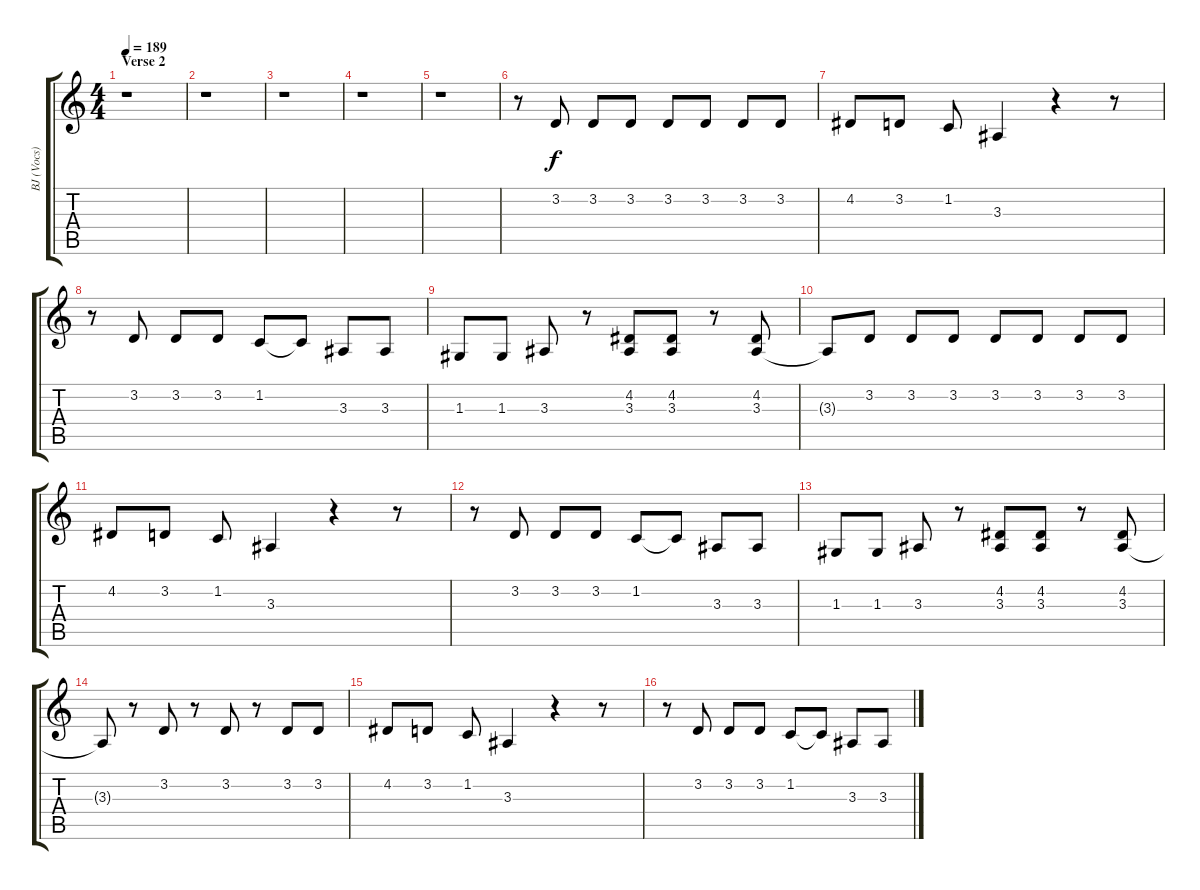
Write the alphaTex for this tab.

\track ("BJ (Vocs) MD (BackVocs)" "BJ (Vocs) ") {instrument tenorsax}
\staff {score tabs}
\tuning (E4 B3 G3 D3 A2 E2) {hide}
\ts (4 4)
\section ("" "Verse 2")
\tempo 189
\clef g2
\ks c
r.1{dy f} |
r.1 |
r.1 |
r.1 |
r.1 |
r.8 3.2.8 3.2.8 3.2.8 3.2.8 3.2.8 3.2.8 3.2.8 |
4.2.8 3.2.8 1.2.8 3.3.4 r.4 r.8 |
r.8 3.2.8 3.2.8 3.2.8 1.2.8 1.2{t}.8 3.3.8 3.3.8 |
1.3.8 1.3.8 3.3.8 r.8 (4.2 3.3).8 (4.2 3.3).8 r.8 (4.2 3.3).8 |
3.3{t}.8 3.2.8 3.2.8 3.2.8 3.2.8 3.2.8 3.2.8 3.2.8 |
4.2.8 3.2.8 1.2.8 3.3.4 r.4 r.8 |
r.8 3.2.8 3.2.8 3.2.8 1.2.8 1.2{t}.8 3.3.8 3.3.8 |
1.3.8 1.3.8 3.3.8 r.8 (4.2 3.3).8 (4.2 3.3).8 r.8 (4.2 3.3).8 |
3.3{t}.8 r.8 3.2.8 r.8 3.2.8 r.8 3.2.8 3.2.8 |
4.2.8 3.2.8 1.2.8 3.3.4 r.4 r.8 |
r.8 3.2.8 3.2.8 3.2.8 1.2.8 1.2{t}.8 3.3.8 3.3.8
